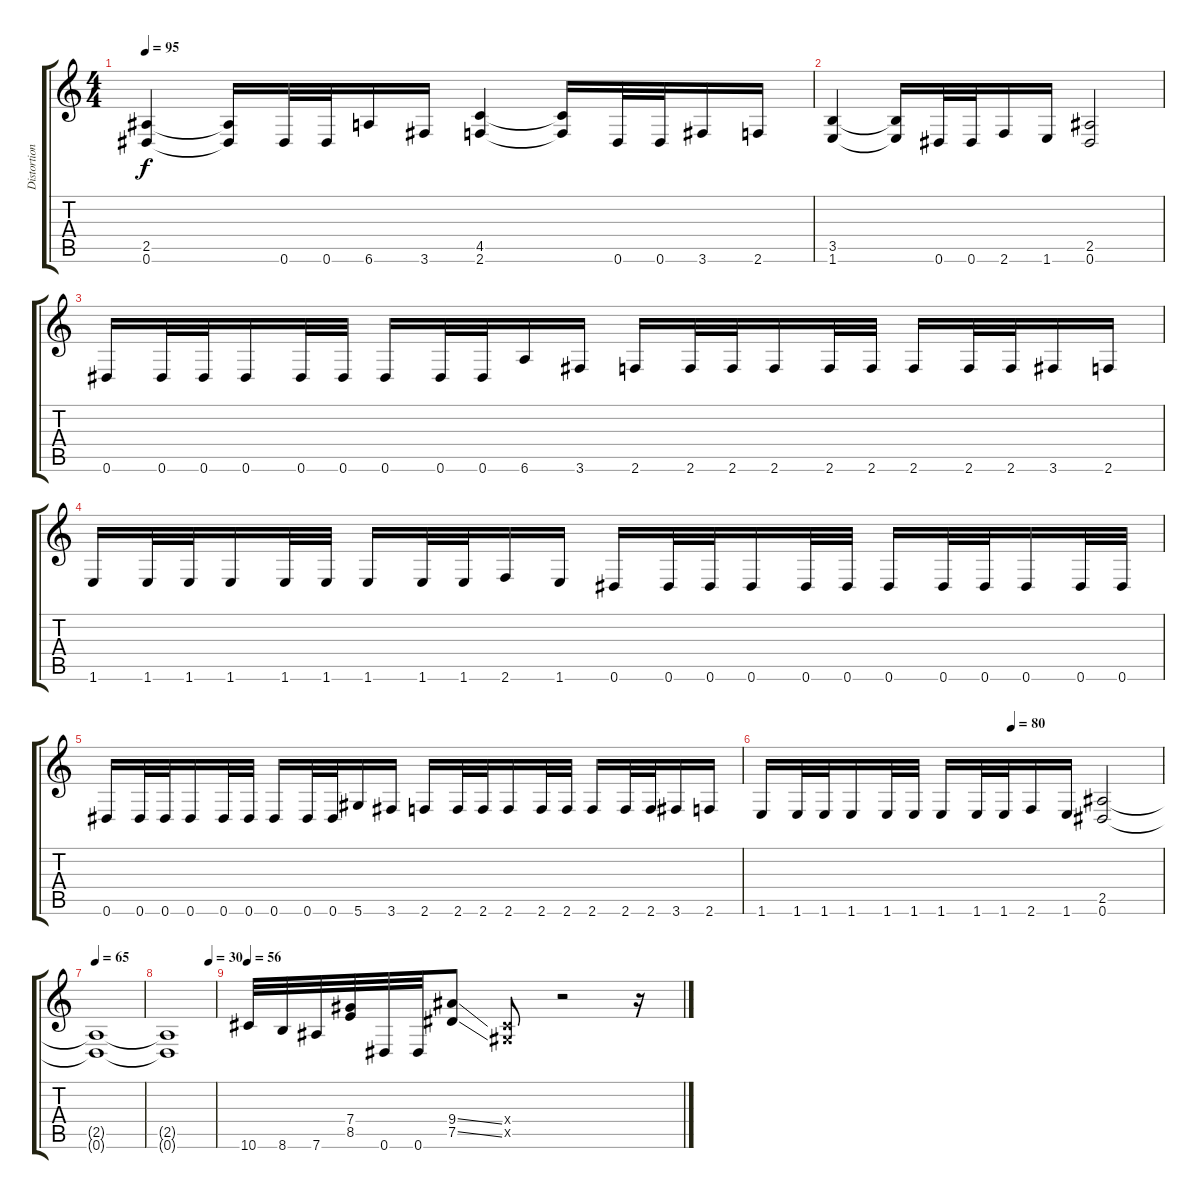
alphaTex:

\track ("Distortion guitar [Rythm]" "Distortion") {instrument distortionguitar}
\staff {score tabs}
\tuning (Eb4 Bb3 Gb3 Db3 Ab2 Eb2) {hide}
\ts (4 4)
\tempo 95
\clef g2
\ks c
(2.5 0.6).4{dy f} (2.5{t} 0.6{t}).16 0.6.32 0.6.32 6.6.16 3.6.16 (4.5 2.6).4 (4.5{t} 2.6{t}).16 0.6.32 0.6.32 3.6.16 2.6.16 |
(3.5 1.6).4 (3.5{t} 1.6{t}).16 0.6.32 0.6.32 2.6.16 1.6.16 (2.5 0.6).2 |
0.6.16 0.6.32 0.6.32 0.6.16 0.6.32 0.6.32 0.6.16 0.6.32 0.6.32 6.6.16 3.6.16 2.6.16 2.6.32 2.6.32 2.6.16 2.6.32 2.6.32 2.6.16 2.6.32 2.6.32 3.6.16 2.6.16 |
1.6.16 1.6.32 1.6.32 1.6.16 1.6.32 1.6.32 1.6.16 1.6.32 1.6.32 2.6.16 1.6.16 0.6.16 0.6.32 0.6.32 0.6.16 0.6.32 0.6.32 0.6.16 0.6.32 0.6.32 0.6.16 0.6.32 0.6.32 |
0.6.16 0.6.32 0.6.32 0.6.16 0.6.32 0.6.32 0.6.16 0.6.32 0.6.32 5.6.16 3.6.16 2.6.16 2.6.32 2.6.32 2.6.16 2.6.32 2.6.32 2.6.16 2.6.32 2.6.32 3.6.16 2.6.16 |
\tempo (80 0.625)
1.6.16 1.6.32 1.6.32 1.6.16 1.6.32 1.6.32 1.6.16 1.6.32 1.6.32 2.6.16 1.6.16 (2.5 0.6).2 |
\tempo 65
(2.5{t} 0.6{t}).1 |
\tempo (30 0.875)
(2.5{t} 0.6{t}).1 |
\tempo 56
10.6.32 8.6.32 7.6.32 (7.4 8.5).32 0.6.32 0.6.32 (9.4{ss} 7.5{ss}).8 (0.4{x} 0.5{x}).8 r.2 r.16
